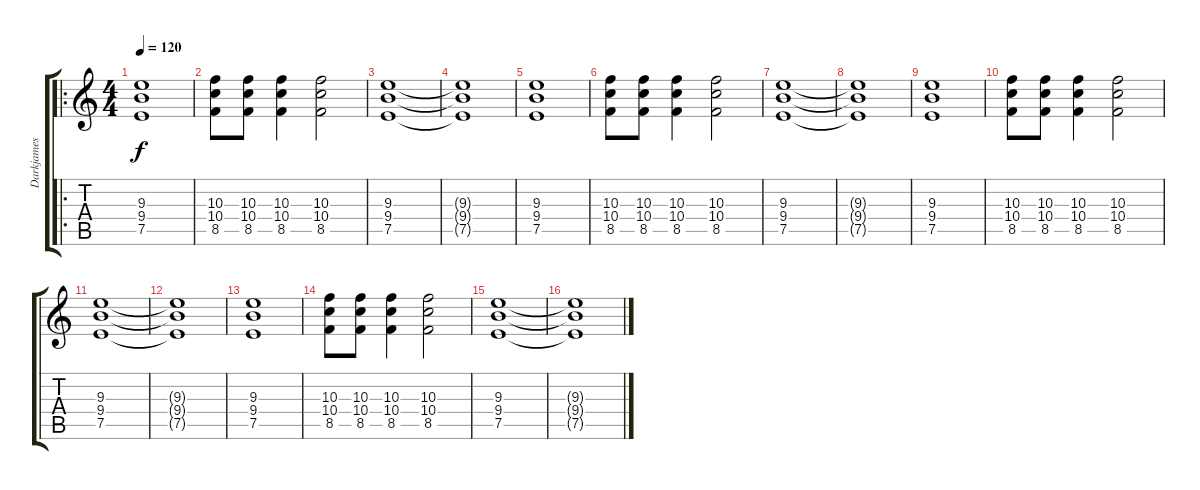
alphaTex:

\track ("Darkjames guitarra distorsionada" "Darkjames ") {instrument distortionguitar}
\staff {score tabs}
\tuning (E4 B3 G3 D3 A2 E2) {hide}
\ro
\ts (4 4)
\tempo 120
\clef g2
\ks c
(9.3 9.4 7.5).1{dy f instrument distortionguitar} |
(10.3 10.4 8.5).8 (10.3 10.4 8.5).8 (10.3 10.4 8.5).4 (10.3 10.4 8.5).2 |
(9.3 9.4 7.5).1 |
(9.3{t} 9.4{t} 7.5{t}).1 |
(9.3 9.4 7.5).1 |
(10.3 10.4 8.5).8 (10.3 10.4 8.5).8 (10.3 10.4 8.5).4 (10.3 10.4 8.5).2 |
(9.3 9.4 7.5).1 |
(9.3{t} 9.4{t} 7.5{t}).1 |
(9.3 9.4 7.5).1 |
(10.3 10.4 8.5).8 (10.3 10.4 8.5).8 (10.3 10.4 8.5).4 (10.3 10.4 8.5).2 |
(9.3 9.4 7.5).1 |
(9.3{t} 9.4{t} 7.5{t}).1 |
(9.3 9.4 7.5).1 |
(10.3 10.4 8.5).8 (10.3 10.4 8.5).8 (10.3 10.4 8.5).4 (10.3 10.4 8.5).2 |
(9.3 9.4 7.5).1 |
(9.3{t} 9.4{t} 7.5{t}).1
